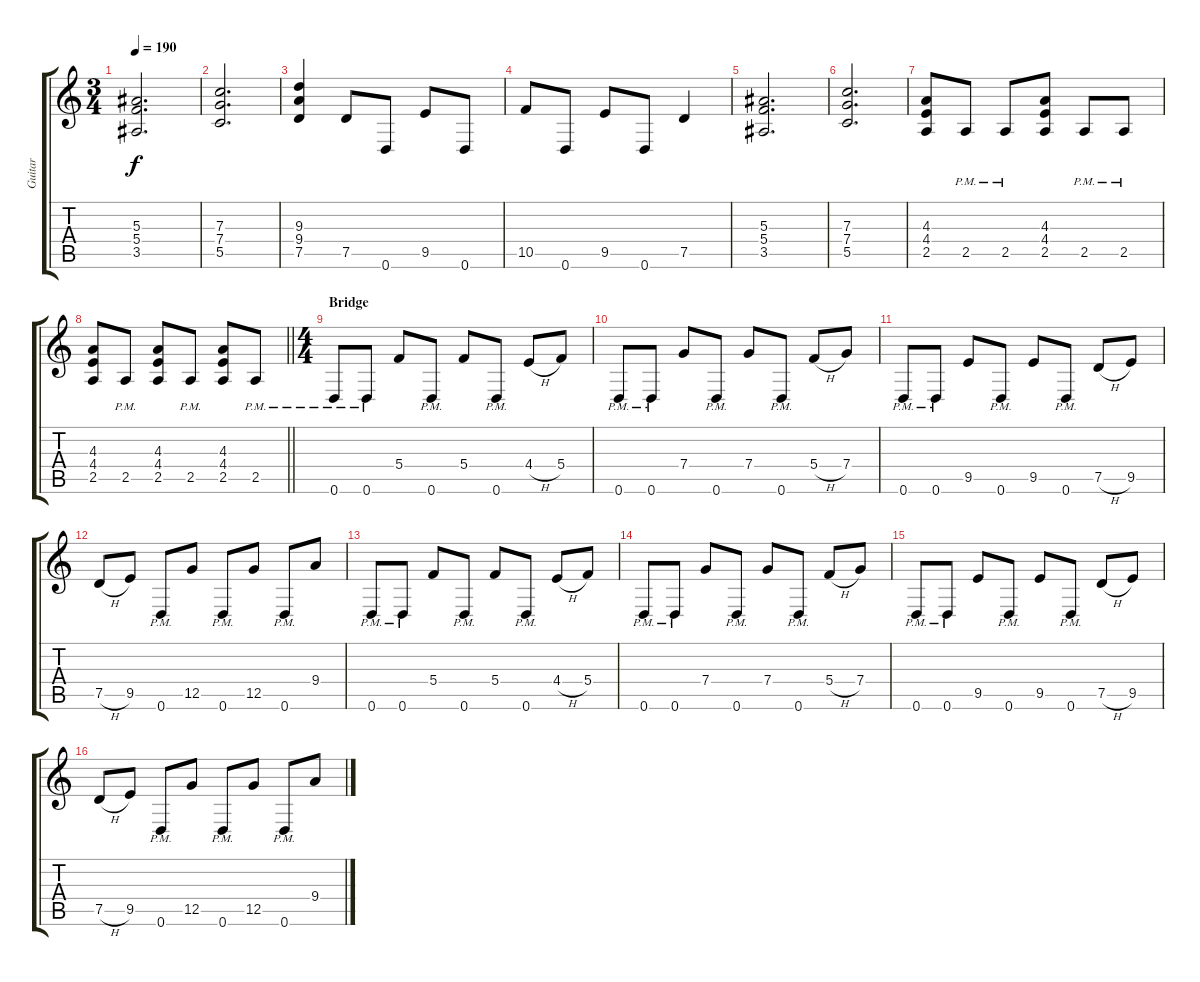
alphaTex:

\track ("Guitar" "Guitar") {instrument distortionguitar}
\staff {score tabs}
\tuning (D4 A3 F3 C3 G2 D2) {hide}
\ts (3 4)
\tempo 190
\clef g2
\ks c
(5.3 5.4 3.5).2{d dy f} |
(7.3 7.4 5.5).2{d} |
(9.3 9.4 7.5).4 7.5.8 0.6.8 9.5.8 0.6.8 |
10.5.8 0.6.8 9.5.8 0.6.8 7.5.4 |
(5.3 5.4 3.5).2{d} |
(7.3 7.4 5.5).2{d} |
(4.3 4.4 2.5).8 2.5{pm}.8 2.5{pm}.8 (4.3 4.4 2.5).8 2.5{pm}.8 2.5{pm}.8 |
\barLineRight lightlight
(4.3 4.4 2.5).8 2.5{pm}.8 (4.3 4.4 2.5).8 2.5{pm}.8 (4.3 4.4 2.5).8 2.5{pm}.8 |
\ts (4 4)
\section ("" "Bridge")
0.6{pm}.8{volume 14 balance 16} 0.6{pm}.8 5.4.8 0.6{pm}.8 5.4.8 0.6{pm}.8 4.4{h}.8 5.4.8 |
0.6{pm}.8 0.6{pm}.8 7.4.8 0.6{pm}.8 7.4.8 0.6{pm}.8 5.4{h}.8 7.4.8 |
0.6{pm}.8 0.6{pm}.8 9.5.8 0.6{pm}.8 9.5.8 0.6{pm}.8 7.5{h}.8 9.5.8 |
7.5{h}.8 9.5.8 0.6{pm}.8 12.5.8 0.6{pm}.8 12.5.8 0.6{pm}.8 9.4.8 |
0.6{pm}.8 0.6{pm}.8 5.4.8 0.6{pm}.8 5.4.8 0.6{pm}.8 4.4{h}.8 5.4.8 |
0.6{pm}.8 0.6{pm}.8 7.4.8 0.6{pm}.8 7.4.8 0.6{pm}.8 5.4{h}.8 7.4.8 |
0.6{pm}.8 0.6{pm}.8 9.5.8 0.6{pm}.8 9.5.8 0.6{pm}.8 7.5{h}.8 9.5.8 |
7.5{h}.8 9.5.8 0.6{pm}.8 12.5.8 0.6{pm}.8 12.5.8 0.6{pm}.8 9.4.8
